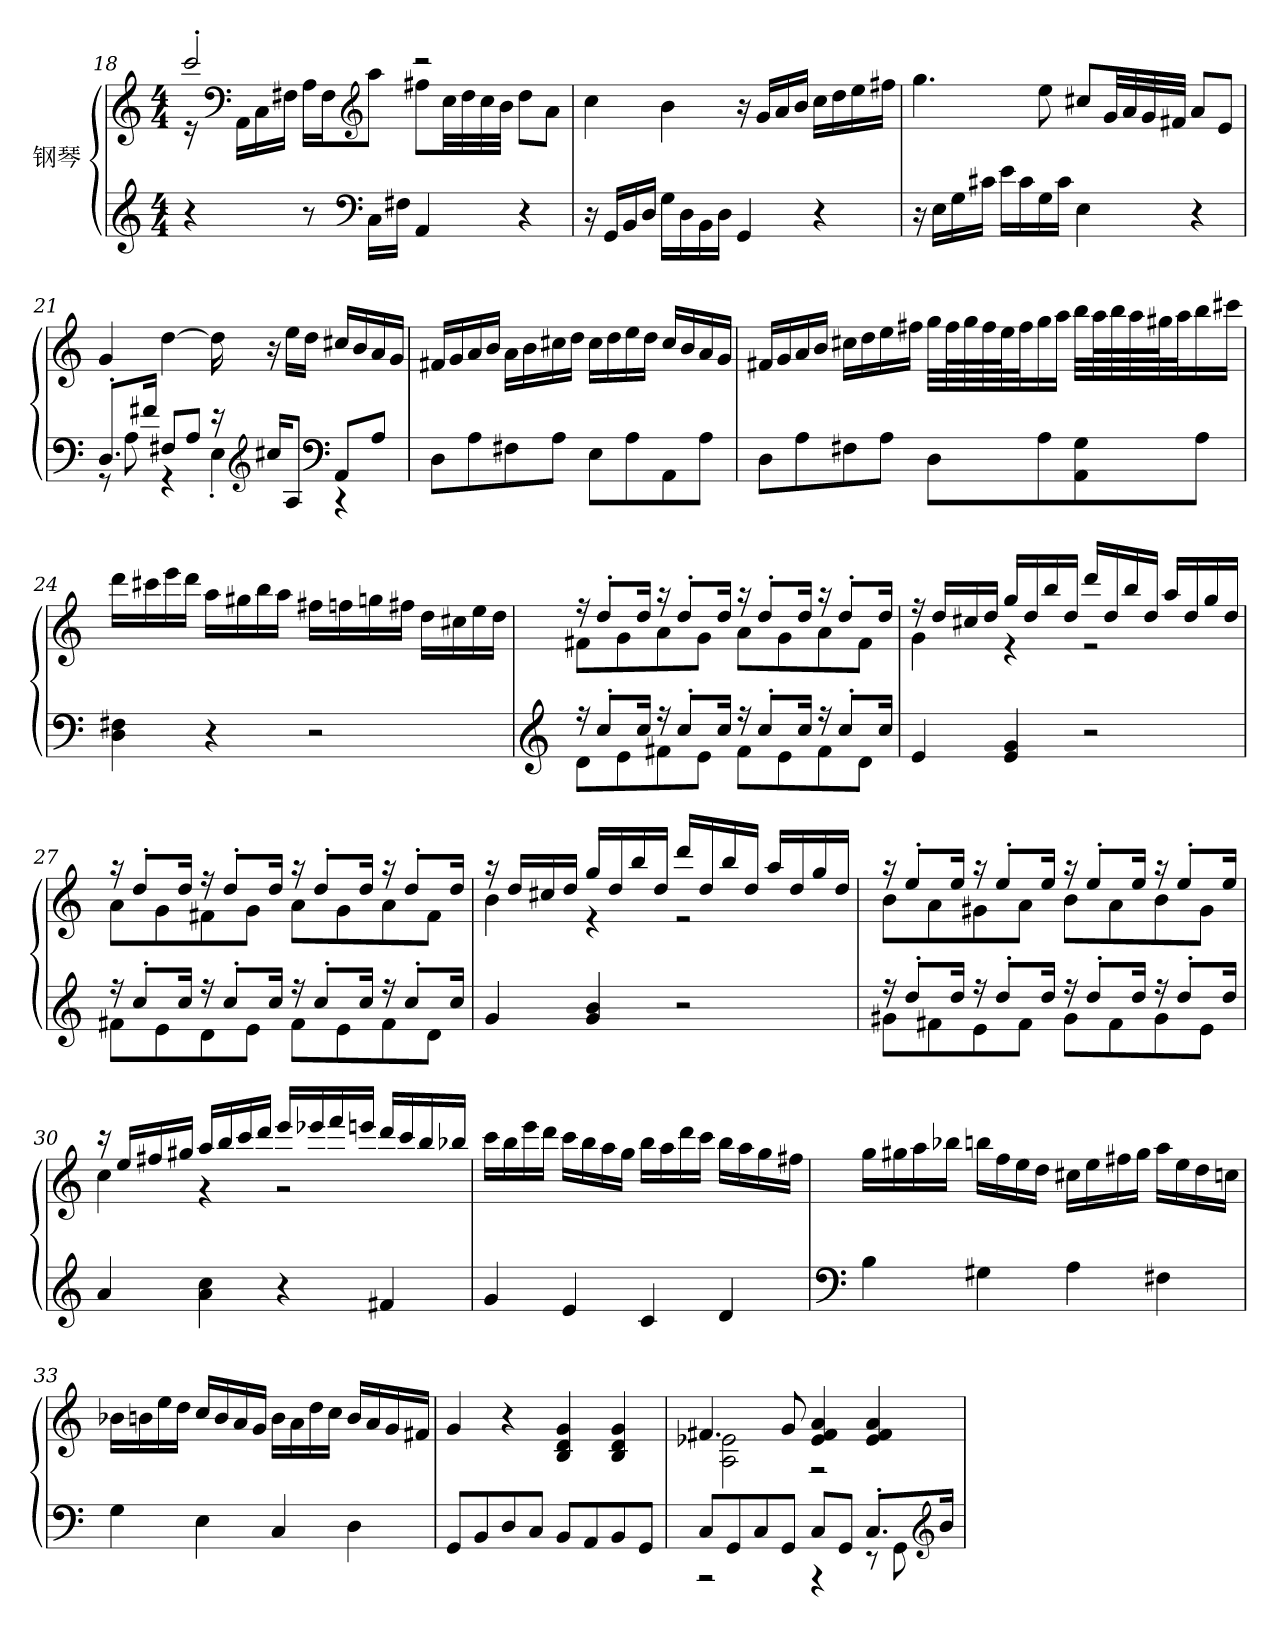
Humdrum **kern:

**kern	**kern
*part1	*part1
*staff2	*staff1
*I"钢琴	*
*clefG2	*clefG2
*k[]	*k[]
*M4/4	*M4/4
=18	=18
*	*^
4r	2ccc'/	16r
*	*clefF4	*
.	.	16AA\LL
.	.	16C\
.	.	16F#X\JJ
8r	.	16A\LL
.	.	16F#\J
*clefF4	*clefG2	*
16C\LL	.	8aa\J
16F#X\JJ	.	.
4AA/	2r	8ff#X\L
.	.	32cc\LL
.	.	32dd\
.	.	32cc\
.	.	32b\JJJ
4r	.	8dd\L
.	.	8a\J
*	*v	*v
!!LO:LB:g=z
=19	=19
16r	4cc\
16GG/LL	.
16BB/	.
16D/JJ	.
16G\LL	4b\
16D\	.
16BB\	.
16D\JJ	.
4GG/	16r
.	16g/LL
.	16a/
.	16b/JJ
4r	16cc\LL
.	16dd\
.	16ee\
.	16ff#X\JJ
=20	=20
16r	4.gg\
16E\LL	.
16G\	.
16c#X\JJ	.
16e\LL	.
16c#\	.
16G\	8ee\
16c#\JJ	.
4E\	8cc#X/L
.	32g/LL
.	32a/
.	32g/
.	32f#X/JJJ
4r	8a/L
.	8e/J
!!LO:LB:g=z
=21	=21
*^	*
8.D'/L	8r	4g/
.	8A\	.
16f#X/Jk	.	.
8F#X/L	4r	[4dd\
8A/J	.	.
16r	4E'\	16dd\]
*clefG2	*	*
16cc#X/KL	.	16r
8A/J	.	16ee\LL
.	.	16dd\JJ
*clefF4	*	*
8AA/L	4r	16cc#X/LL
.	.	16b/
8A/J	.	16a/
.	.	16g/JJ
*v	*v	*
=22	=22
8D\L	16f#X/LL
.	16g/
8A\	16a/
.	16b/JJ
8F#X\	16a\LL
.	16b\
8A\J	16cc#X\
.	16dd\JJ
8E\L	16cc#\LL
.	16dd\
8A\	16ee\
.	16dd\JJ
8AA\	16cc#/LL
.	16b/
8A\J	16a/
.	16g/JJ
!!LO:LB:g=z
=23	=23
8D\L	16f#X/LL
.	16g/
8A\	16a/
.	16b/JJ
8F#X\	16cc#X\LL
.	16dd\
8A\J	16ee\
.	16ff#X\JJ
8D\L	32gg\LLL
.	64ff#\L
.	64gg\
.	64ff#\
.	64ee\J
.	32ff#\J
8A\	16gg\
.	16aa\JJ
8AA\ 8G\	32bb\LLL
.	64aa\L
.	64bb\
.	64aa\
.	64gg#X\J
.	32aa\J
8A\J	16bb\
.	16ccc#X\JJ
!!LO:LB:g=z
=24	=24
4D\ 4F#X\	16ddd\LL
.	16ccc#X\
.	16eee\
.	16ddd\JJ
4r	16aa\LL
.	16gg#X\
.	16bb\
.	16aa\JJ
2r	16ff#X\LL
.	16ffn\
.	16ggn\
.	16ff#X\JJ
.	16dd\LL
.	16cc#X\
.	16ee\
.	16dd\JJ
=25	=25
*clefG2	*
*^	*^
16r	8d\L	16r	8f#X\L
8cc'/L	.	8dd'/L	.
.	8e\	.	8g\
16cc/Jk	.	16dd/Jk	.
16r	8f#X\	16r	8a\
8cc'/L	.	8dd'/L	.
.	8e\J	.	8g\J
16cc/Jk	.	16dd/Jk	.
16r	8f#\L	16r	8a\L
8cc'/L	.	8dd'/L	.
.	8e\	.	8g\
16cc/Jk	.	16dd/Jk	.
16r	8f#\	16r	8a\
8cc'/L	.	8dd'/L	.
.	8d\J	.	8f#\J
16cc/Jk	.	16dd/Jk	.
*v	*v	*	*
!!LO:LB:g=z	!!
=26	=26	=26
4e/	16r	4g\
.	16dd/LL	.
.	16cc#X/	.
.	16dd/JJ	.
4e/ 4g/	16gg/LL	4r
.	16dd/	.
.	16bb/	.
.	16dd/JJ	.
2r	16ddd/LL	2r
.	16dd/	.
.	16bb/	.
.	16dd/JJ	.
.	16aa/LL	.
.	16dd/	.
.	16gg/	.
.	16dd/JJ	.
=27	=27	=27
*^	*	*
16r	8f#X\L	16r	8a\L
8cc'/L	.	8dd'/L	.
.	8e\	.	8g\
16cc/Jk	.	16dd/Jk	.
16r	8d\	16r	8f#X\
8cc'/L	.	8dd'/L	.
.	8e\J	.	8g\J
16cc/Jk	.	16dd/Jk	.
16r	8f#\L	16r	8a\L
8cc'/L	.	8dd'/L	.
.	8e\	.	8g\
16cc/Jk	.	16dd/Jk	.
16r	8f#\	16r	8a\
8cc'/L	.	8dd'/L	.
.	8d\J	.	8f#\J
16cc/Jk	.	16dd/Jk	.
*v	*v	*	*
!!LO:PB:g=z	!!
=28	=28	=28
4g/	16r	4b\
.	16dd/LL	.
.	16cc#X/	.
.	16dd/JJ	.
4g/ 4b/	16gg/LL	4r
.	16dd/	.
.	16bb/	.
.	16dd/JJ	.
2r	16ddd/LL	2r
.	16dd/	.
.	16bb/	.
.	16dd/JJ	.
.	16aa/LL	.
.	16dd/	.
.	16gg/	.
.	16dd/JJ	.
=29	=29	=29
*^	*	*
16r	8g#X\L	16r	8b\L
8dd'/L	.	8ee'/L	.
.	8f#X\	.	8a\
16dd/Jk	.	16ee/Jk	.
16r	8e\	16r	8g#X\
8dd'/L	.	8ee'/L	.
.	8f#\J	.	8a\J
16dd/Jk	.	16ee/Jk	.
16r	8g#\L	16r	8b\L
8dd'/L	.	8ee'/L	.
.	8f#\	.	8a\
16dd/Jk	.	16ee/Jk	.
16r	8g#\	16r	8b\
8dd'/L	.	8ee'/L	.
.	8e\J	.	8g#\J
16dd/Jk	.	16ee/Jk	.
*v	*v	*	*
!!LO:LB:g=z	!!
=30	=30	=30
4a/	16r	4cc\
.	16ee/LL	.
.	16ff#X/	.
.	16gg#X/JJ	.
4a\ 4cc\	16aa/LL	4r
.	16bb/	.
.	16ccc/	.
.	16ddd/JJ	.
4r	16eee/LL	2r
.	16eee-X/	.
.	16fff/	.
.	16eeen/JJ	.
4f#X/	16ddd/LL	.
.	16ccc/	.
.	16bb/	.
.	16bb-X/JJ	.
*	*v	*v
=31	=31
4g/	16ccc\LL
.	16bb\
.	16eee\
.	16ddd\JJ
4e/	16ccc\LL
.	16bb\
.	16aa\
.	16gg\JJ
4c/	16bb\LL
.	16aa\
.	16ddd\
.	16ccc\JJ
4d/	16bb\LL
.	16aa\
.	16gg\
.	16ff#X\JJ
!!LO:LB:g=z
=32	=32
*clefF4	*
4B\	16gg\LL
.	16gg#X\
.	16aa\
.	16bb-X\JJ
4G#X\	16bbn\LL
.	16ff\
.	16ee\
.	16dd\JJ
4A\	16cc#X\LL
.	16ee\
.	16ff#X\
.	16gg#\JJ
4F#X\	16aa\LL
.	16ee\
.	16dd\
.	16ccn\JJ
=33	=33
4G\	16b-X\LL
.	16bn\
.	16ee\
.	16dd\JJ
4E\	16cc/LL
.	16b/
.	16a/
.	16g/JJ
4C/	16b\LL
.	16a\
.	16dd\
.	16cc\JJ
4D\	16b/LL
.	16a/
.	16g/
.	16f#X/JJ
=34	=34
8GG/L	4g/
8BB/	.
8D/	4r
8C/J	.
8BB/L	4B/ 4d/ 4g/
8AA/	.
8BB/	4B/ 4d/ 4g/
8GG/J	.
!!LO:LB:g=z
=35	=35
*^	*^
8C/L	2r	4.f#X/	2A\ 2e-X\
8GG/	.	.	.
8C/	.	.	.
8GG/J	.	8g/	.
8C/L	4r	4e-/ 4f#/ 4a/	2r
8GG/J	.	.	.
8.C'/L	8r	4e-/ 4f#/ 4a/	.
.	8GG\	.	.
*clefG2	*	*	*
16b/Jk	.	.	.
*v	*v	*	*
*	*v	*v
=	=
*-	*-
